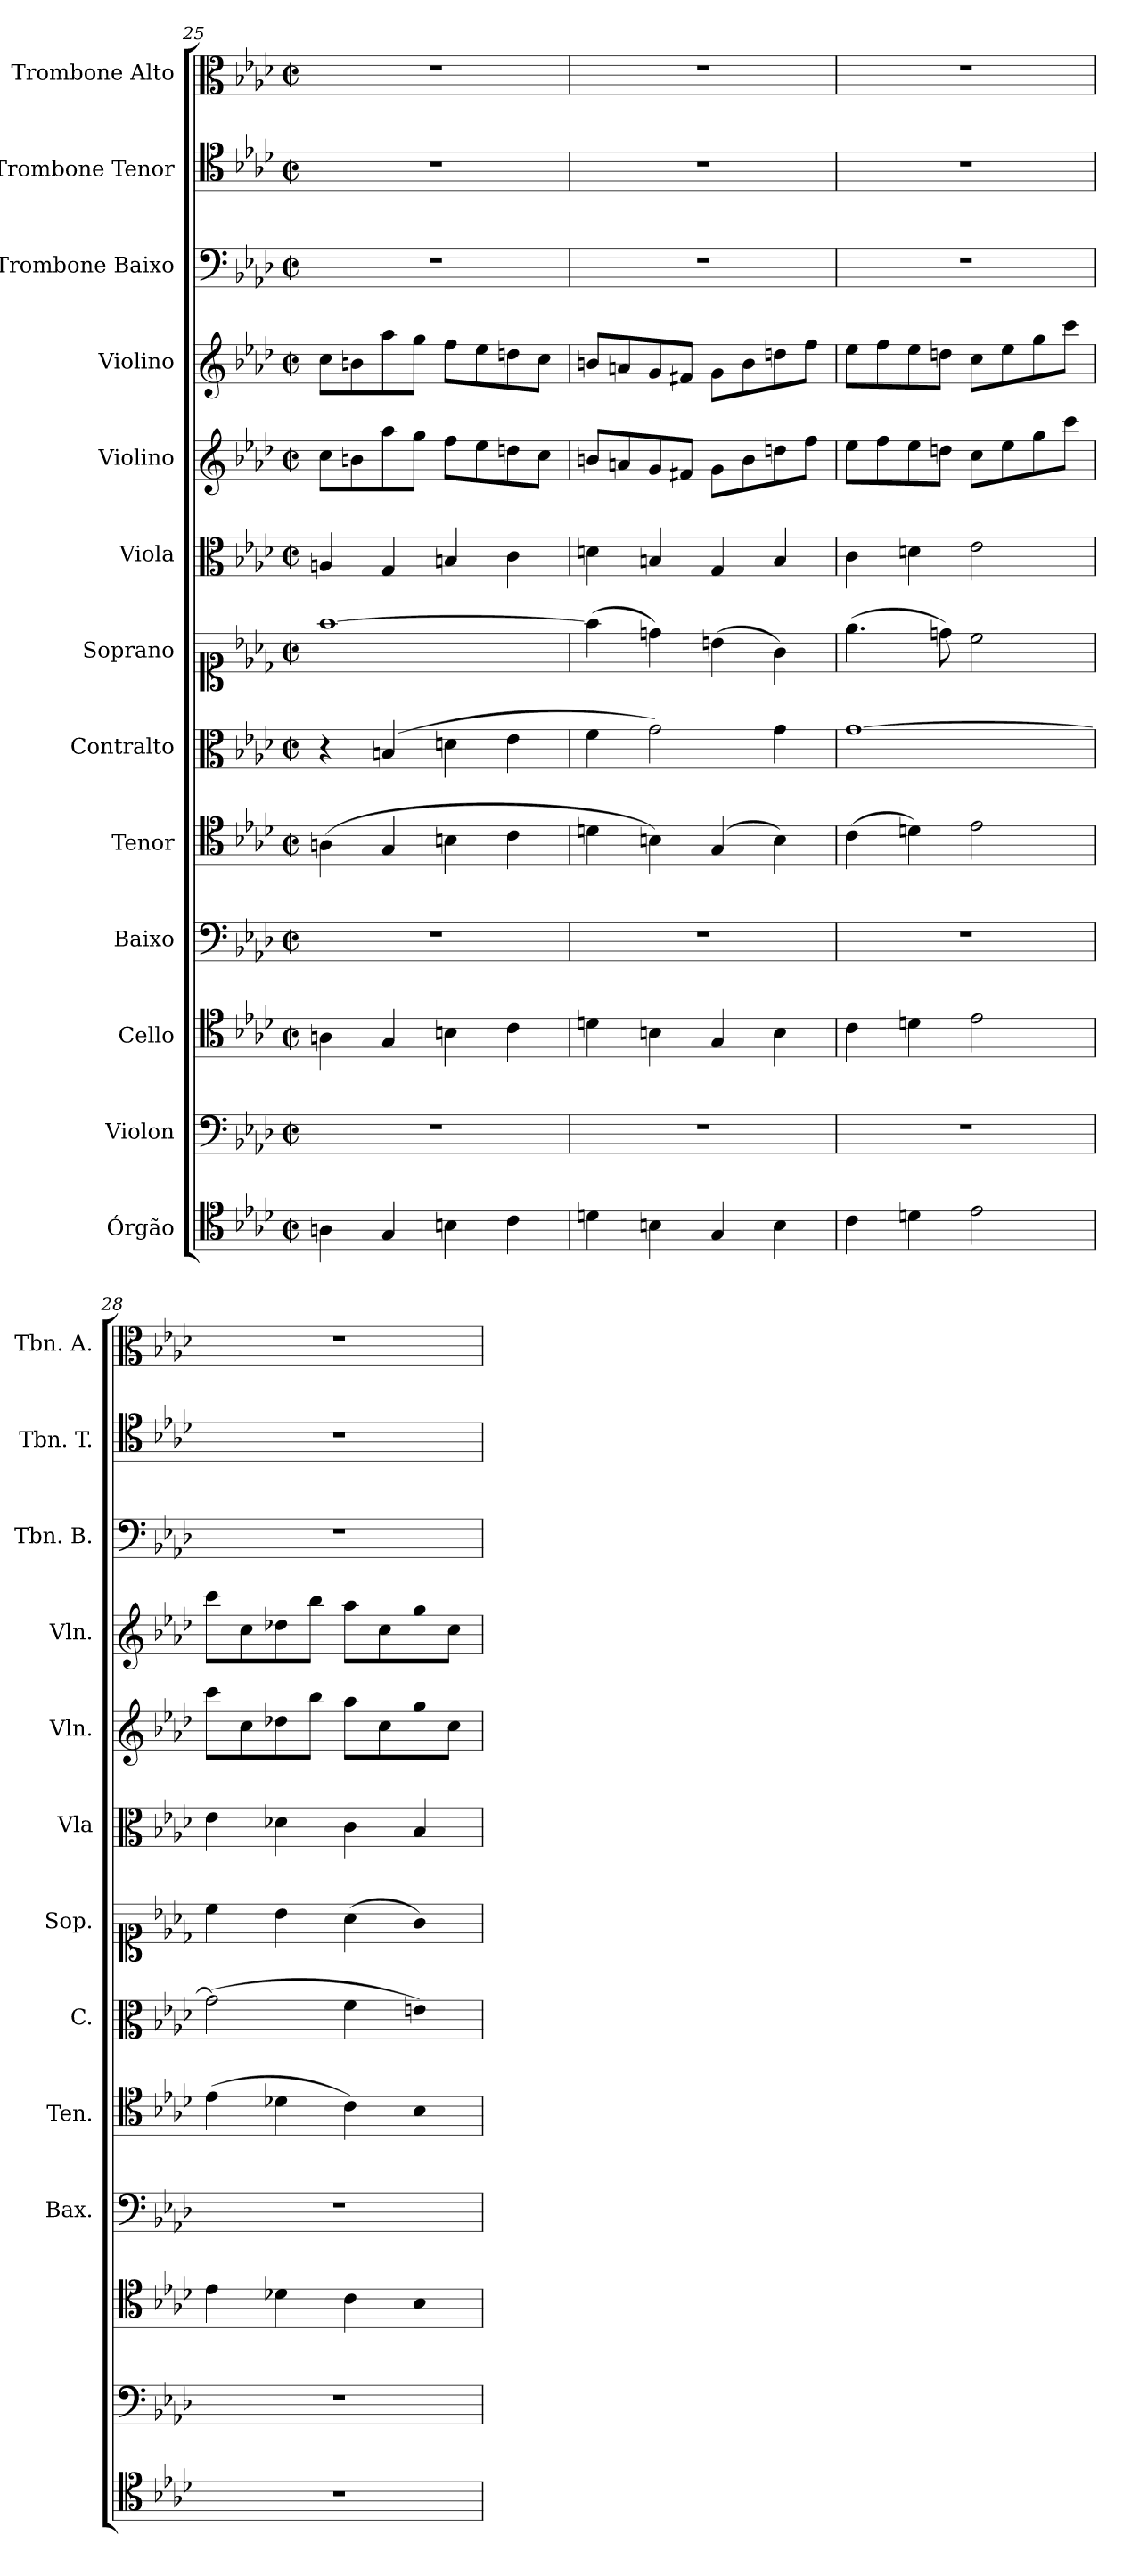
**kern	**kern	**kern	**kern	**kern	**kern	**kern	**kern	**kern	**kern	**kern	**kern	**kern
*part13	*part12	*part11	*part10	*part9	*part8	*part7	*part6	*part5	*part4	*part3	*part2	*part1
*staff13	*staff12	*staff11	*staff10	*staff9	*staff8	*staff7	*staff6	*staff5	*staff4	*staff3	*staff2	*staff1
*I"Órgão	*I"Violon	*I"Cello	*I"Baixo	*I"Tenor	*I"Contralto	*I"Soprano	*I"Viola	*I"Violino	*I"Violino	*I"Trombone Baixo	*I"Trombone Tenor	*I"Trombone Alto
*	*	*	*I'Bax.	*I'Ten.	*I'C.	*I'Sop.	*I'Vla	*I'Vln.	*I'Vln.	*I'Tbn. B.	*I'Tbn. T.	*I'Tbn. A.
*clefC4	*clefF4	*clefC4	*clefF4	*clefC4	*clefC3	*clefC1	*clefC3	*clefG2	*clefG2	*clefF4	*clefC4	*clefC3
*	*ITrd7c12	*	*	*	*	*	*	*	*	*	*	*
*k[b-e-a-d-]	*k[b-e-a-d-]	*k[b-e-a-d-]	*k[b-e-a-d-]	*k[b-e-a-d-]	*k[b-e-a-d-]	*k[b-e-a-d-]	*k[b-e-a-d-]	*k[b-e-a-d-]	*k[b-e-a-d-]	*k[b-e-a-d-]	*k[b-e-a-d-]	*k[b-e-a-d-]
*M2/2	*M2/2	*M2/2	*M2/2	*M2/2	*M2/2	*M2/2	*M2/2	*M2/2	*M2/2	*M2/2	*M2/2	*M2/2
*met(c|)	*met(c|)	*met(c|)	*met(c|)	*met(c|)	*met(c|)	*met(c|)	*met(c|)	*met(c|)	*met(c|)	*met(c|)	*met(c|)	*met(c|)
=25	=25	=25	=25	=25	=25	=25	=25	=25	=25	=25	=25	=25
4An\	1r	4An\	1r	(>4An\	4r	[1ff	4An/	8cc\L	8cc\L	1r	1r	1r
.	.	.	.	.	.	.	.	8bn\	8bn\	.	.	.
4G/	.	4G/	.	4G/	(>4Bn/	.	4G/	8aa-\	8aa-\	.	.	.
.	.	.	.	.	.	.	.	8gg\J	8gg\J	.	.	.
4Bn\	.	4Bn\	.	4Bn\	4dn\	.	4Bn/	8ff\L	8ff\L	.	.	.
.	.	.	.	.	.	.	.	8ee-\	8ee-\	.	.	.
4c\	.	4c\	.	4c\	4e-\	.	4c\	8ddn\	8ddn\	.	.	.
.	.	.	.	.	.	.	.	8cc\J	8cc\J	.	.	.
=26	=26	=26	=26	=26	=26	=26	=26	=26	=26	=26	=26	=26
4dn\	1r	4dn\	1r	4dn\	4f\	(>4ff\]	4dn\	8bn/L	8bn/L	1r	1r	1r
.	.	.	.	.	.	.	.	8an/	8an/	.	.	.
4Bn\	.	4Bn\	.	4Bn\)	2g\)	4ddn\)	4Bn/	8g/	8g/	.	.	.
.	.	.	.	.	.	.	.	8f#X/J	8f#X/J	.	.	.
4G/	.	4G/	.	(>4G/	.	(>4bn\	4G/	8g\L	8g\L	.	.	.
.	.	.	.	.	.	.	.	8b\	8b\	.	.	.
4B\	.	4B\	.	4B\)	4g\	4g\)	4B/	8ddn\	8ddn\	.	.	.
.	.	.	.	.	.	.	.	8ff\J	8ff\J	.	.	.
=27	=27	=27	=27	=27	=27	=27	=27	=27	=27	=27	=27	=27
4c\	1r	4c\	1r	(>4c\	[1g	(>4.ee-\	4c\	8ee-\L	8ee-\L	1r	1r	1r
.	.	.	.	.	.	.	.	8ff\	8ff\	.	.	.
4dn\	.	4dn\	.	4dn\)	.	.	4dn\	8ee-\	8ee-\	.	.	.
.	.	.	.	.	.	8ddn\)	.	8ddn\J	8ddn\J	.	.	.
2e-\	.	2e-\	.	2e-\	.	2cc\	2e-\	8cc\L	8cc\L	.	.	.
.	.	.	.	.	.	.	.	8ee-\	8ee-\	.	.	.
.	.	.	.	.	.	.	.	8gg\	8gg\	.	.	.
.	.	.	.	.	.	.	.	8ccc\J	8ccc\J	.	.	.
!!LO:PB:g=z
=28	=28	=28	=28	=28	=28	=28	=28	=28	=28	=28	=28	=28
1r	1r	4e-\	1r	(>4e-\	(>2g\]	4cc\	4e-\	8ccc\L	8ccc\L	1r	1r	1r
.	.	.	.	.	.	.	.	8cc\	8cc\	.	.	.
.	.	4d-X\	.	4d-X\	.	4b-\	4d-X\	8dd-X\	8dd-X\	.	.	.
.	.	.	.	.	.	.	.	8bb-\J	8bb-\J	.	.	.
.	.	4c\	.	4c\)	4f\	(>4a-\	4c\	8aa-\L	8aa-\L	.	.	.
.	.	.	.	.	.	.	.	8cc\	8cc\	.	.	.
.	.	4B-\	.	4B-\	4en\)	4g\)	4B-/	8gg\	8gg\	.	.	.
.	.	.	.	.	.	.	.	8cc\J	8cc\J	.	.	.
=	=	=	=	=	=	=	=	=	=	=	=	=
*-	*-	*-	*-	*-	*-	*-	*-	*-	*-	*-	*-	*-
